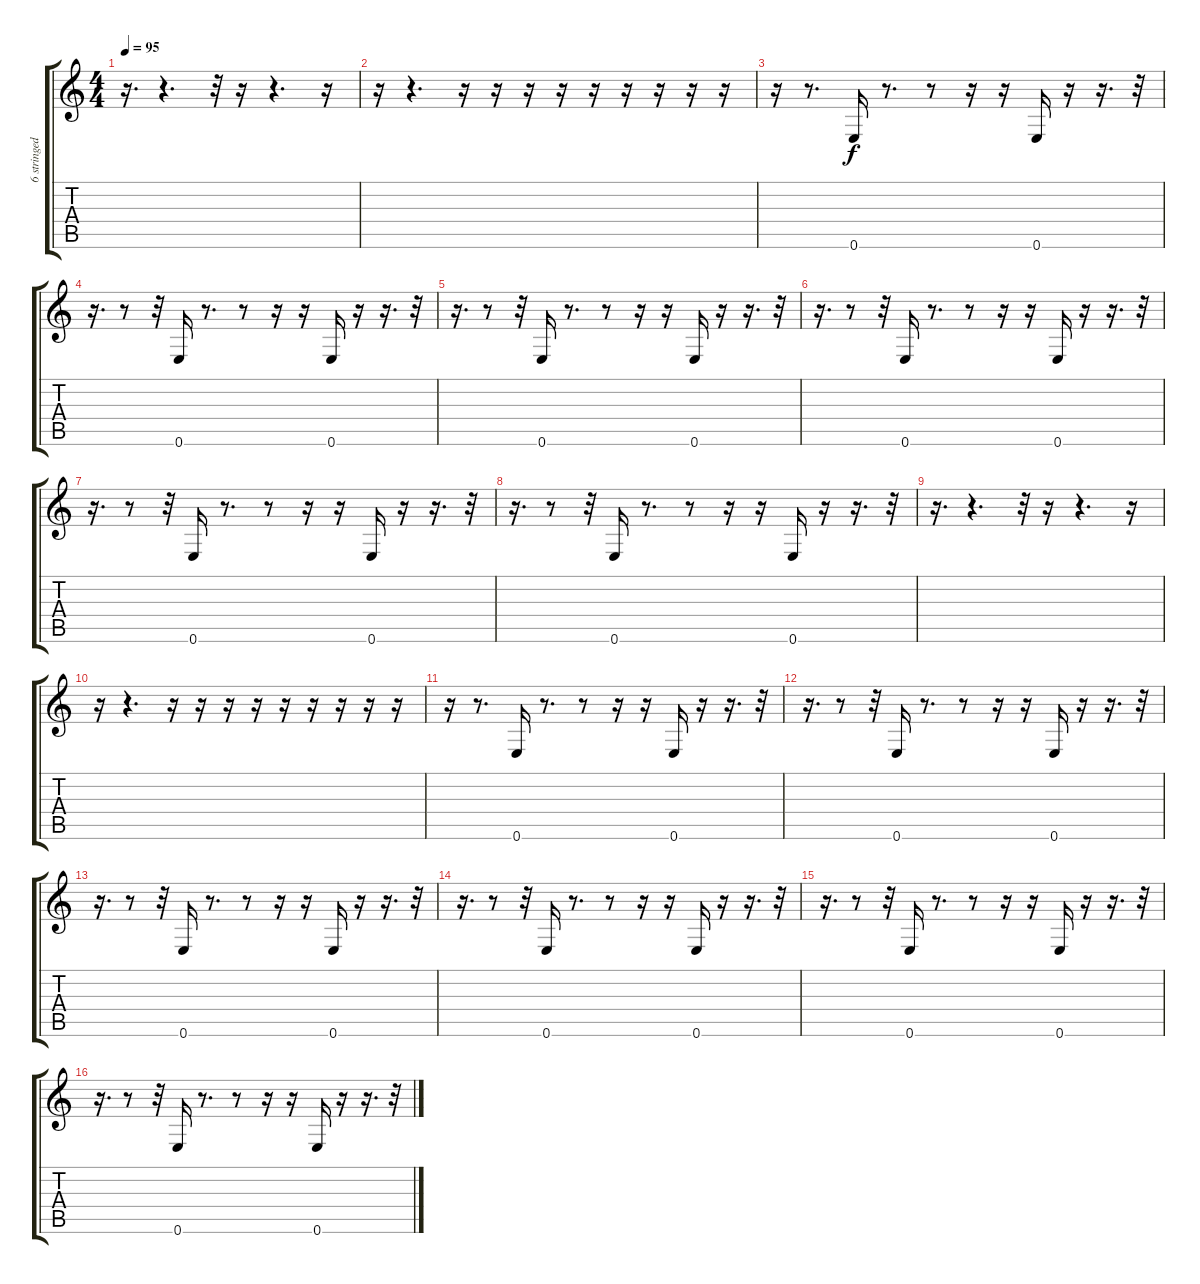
\track ("6 stringed Bass" "6 stringed") {instrument electricbassfinger}
\staff {score tabs}
\tuning (E4 B3 G3 D3 A2 E2) {hide}
\ts (4 4)
\tempo 95
\clef g2
\ks c
r.16{d dy f} r.4{d} r.32 r.16 r.4{d} r.16 |
r.16 r.4{d} r.16 r.16 r.16 r.16 r.16 r.16 r.16 r.16 r.16 |
r.16 r.8{d} 0.6.16 r.8{d} r.8 r.16 r.16 0.6.16 r.16 r.16{d} r.32 |
r.16{d} r.8 r.32 0.6.16 r.8{d} r.8 r.16 r.16 0.6.16 r.16 r.16{d} r.32 |
r.16{d} r.8 r.32 0.6.16 r.8{d} r.8 r.16 r.16 0.6.16 r.16 r.16{d} r.32 |
r.16{d} r.8 r.32 0.6.16 r.8{d} r.8 r.16 r.16 0.6.16 r.16 r.16{d} r.32 |
r.16{d} r.8 r.32 0.6.16 r.8{d} r.8 r.16 r.16 0.6.16 r.16 r.16{d} r.32 |
r.16{d} r.8 r.32 0.6.16 r.8{d} r.8 r.16 r.16 0.6.16 r.16 r.16{d} r.32 |
r.16{d} r.4{d} r.32 r.16 r.4{d} r.16 |
r.16 r.4{d} r.16 r.16 r.16 r.16 r.16 r.16 r.16 r.16 r.16 |
r.16 r.8{d} 0.6.16 r.8{d} r.8 r.16 r.16 0.6.16 r.16 r.16{d} r.32 |
r.16{d} r.8 r.32 0.6.16 r.8{d} r.8 r.16 r.16 0.6.16 r.16 r.16{d} r.32 |
r.16{d} r.8 r.32 0.6.16 r.8{d} r.8 r.16 r.16 0.6.16 r.16 r.16{d} r.32 |
r.16{d} r.8 r.32 0.6.16 r.8{d} r.8 r.16 r.16 0.6.16 r.16 r.16{d} r.32 |
r.16{d} r.8 r.32 0.6.16 r.8{d} r.8 r.16 r.16 0.6.16 r.16 r.16{d} r.32 |
r.16{d} r.8 r.32 0.6.16 r.8{d} r.8 r.16 r.16 0.6.16 r.16 r.16{d} r.32
